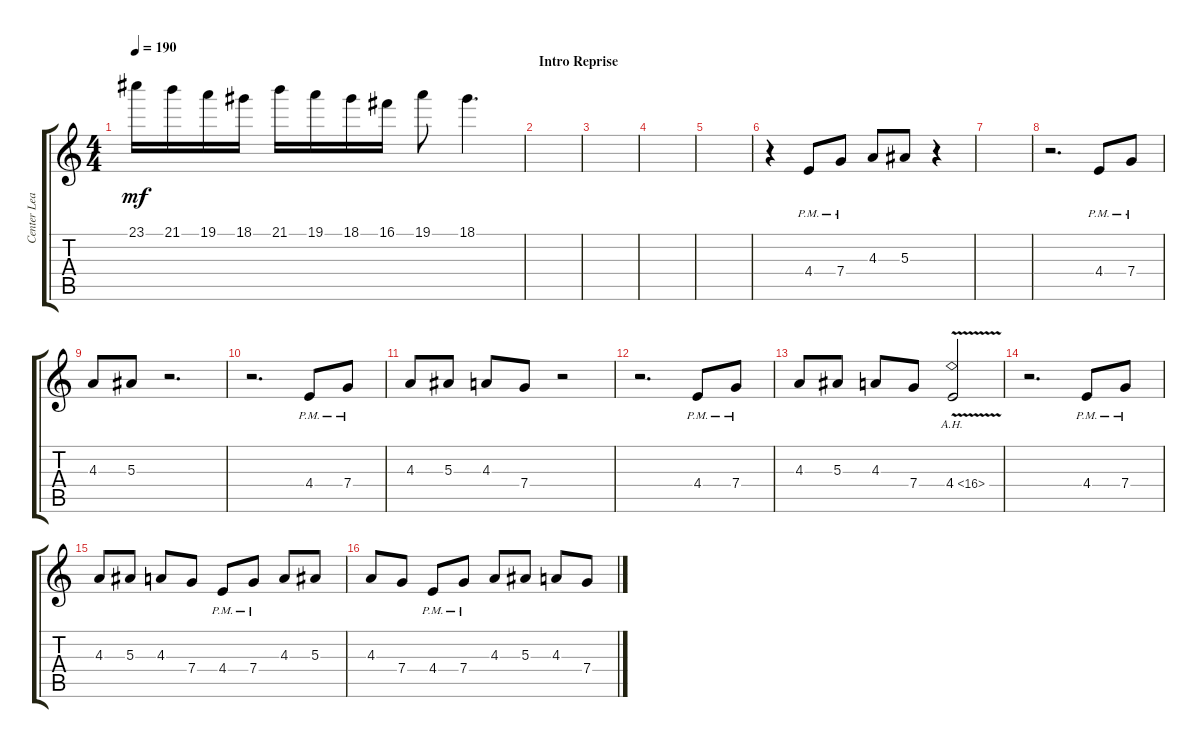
\track ("Center Lead 2" "Center Lea") {instrument distortionguitar}
\staff {score tabs}
\tuning (D4 A3 F3 C3 G2 C2) {hide}
\ts (4 4)
\tempo 190
\clef g2
\ks aminor
23.1.16{dy mf} 21.1.16 19.1.16 18.1.16 21.1.16 19.1.16 18.1.16 16.1.16 19.1.8 18.1.4{d} |
\section ("" "Intro Reprise")
|
|
|
|
r.4 4.4{pm}.8 7.4{pm}.8 4.3.8 5.3.8 r.4 |
|
r.2{d} 4.4{pm}.8 7.4{pm}.8 |
4.3.8 5.3.8 r.2{d} |
r.2{d} 4.4{pm}.8 7.4{pm}.8 |
4.3.8 5.3.8 4.3.8 7.4.8 r.2 |
r.2{d} 4.4{pm}.8 7.4{pm}.8 |
4.3.8 5.3.8 4.3.8 7.4.8 4.4{ah 12 v}.2 |
r.2{d} 4.4{pm}.8 7.4{pm}.8 |
4.3.8 5.3.8 4.3.8 7.4.8 4.4{pm}.8 7.4{pm}.8 4.3.8 5.3.8 |
4.3.8 7.4.8 4.4{pm}.8 7.4{pm}.8 4.3.8 5.3.8 4.3.8 7.4.8
